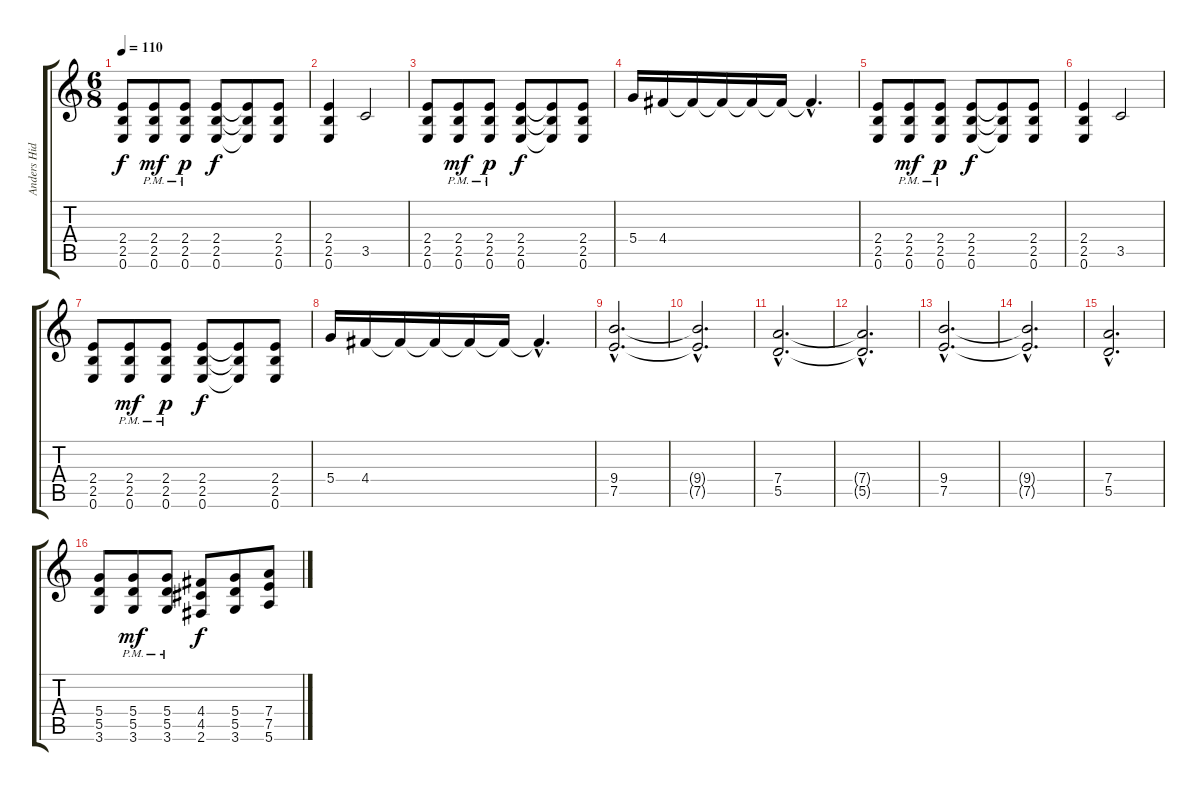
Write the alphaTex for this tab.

\track ("Anders Hidle" "Anders Hid") {instrument distortionguitar}
\staff {score tabs}
\tuning (E4 B3 G3 D3 A2 E2) {hide}
\ts (6 8)
\tempo 110
\clef g2
\ks c
(2.4 2.5 0.6).8{dy f} (2.4{pm} 2.5{pm} 0.6{pm}).8{dy mf} (2.4{pm} 2.5{pm} 0.6{pm}).8{dy p} (2.4 2.5 0.6).8{dy f} (2.4{t} 2.5{t} 0.6{t}).8 (2.4 2.5 0.6).8 |
(2.4 2.5 0.6).4 3.5.2 |
(2.4 2.5 0.6).8 (2.4{pm} 2.5{pm} 0.6{pm}).8{dy mf} (2.4{pm} 2.5{pm} 0.6{pm}).8{dy p} (2.4 2.5 0.6).8{dy f} (2.4{t} 2.5{t} 0.6{t}).8 (2.4 2.5 0.6).8 |
5.4.16 4.4.16 4.4{t}.16 4.4{t}.16 4.4{t}.16 4.4{t}.16 4.4{hac t}.4{d} |
(2.4 2.5 0.6).8 (2.4{pm} 2.5{pm} 0.6{pm}).8{dy mf} (2.4{pm} 2.5{pm} 0.6{pm}).8{dy p} (2.4 2.5 0.6).8{dy f} (2.4{t} 2.5{t} 0.6{t}).8 (2.4 2.5 0.6).8 |
(2.4 2.5 0.6).4 3.5.2 |
(2.4 2.5 0.6).8 (2.4{pm} 2.5{pm} 0.6{pm}).8{dy mf} (2.4{pm} 2.5{pm} 0.6{pm}).8{dy p} (2.4 2.5 0.6).8{dy f} (2.4{t} 2.5{t} 0.6{t}).8 (2.4 2.5 0.6).8 |
5.4.16 4.4.16 4.4{t}.16 4.4{t}.16 4.4{t}.16 4.4{t}.16 4.4{hac t}.4{d} |
(9.4{hac} 7.5{hac}).2{d} |
(9.4{hac t} 7.5{hac t}).2{d} |
(7.4{hac} 5.5{hac}).2{d} |
(7.4{hac t} 5.5{hac t}).2{d} |
(9.4{hac} 7.5{hac}).2{d} |
(9.4{hac t} 7.5{hac t}).2{d} |
(7.4{hac} 5.5{hac}).2{d} |
(5.4 5.5 3.6).8 (5.4{pm} 5.5{pm} 3.6{pm}).8{dy mf} (5.4{pm} 5.5{pm} 3.6{pm}).8 (4.4 4.5 2.6).8{dy f} (5.4 5.5 3.6).8 (7.4 7.5 5.6).8
